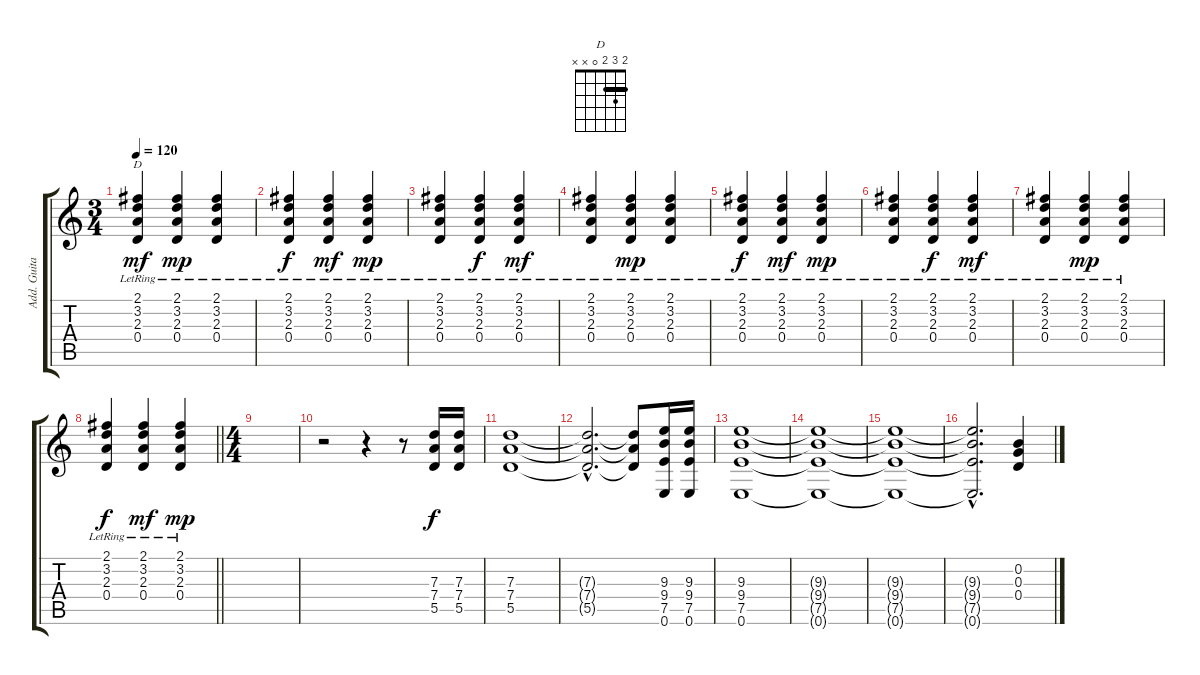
\track ("Add. Guitar 1" "Add. Guita") {instrument distortionguitar}
\staff {score tabs}
\tuning (E4 B3 G3 D3 A2 E2) {hide}
\chord ("D" 2 3 2 0 x x) {barre 2}
\ts (3 4)
\tempo 120
\clef g2
\ks c
(2.1{lr} 3.2{lr} 2.3{lr} 0.4{lr}).4{ch "D" dy mf} (2.1{lr} 3.2{lr} 2.3{lr} 0.4{lr}).4{dy mp} (2.1{lr} 3.2{lr} 2.3{lr} 0.4{lr}).4 |
(2.1{lr} 3.2{lr} 2.3{lr} 0.4{lr}).4{dy f} (2.1{lr} 3.2{lr} 2.3{lr} 0.4{lr}).4{dy mf} (2.1{lr} 3.2{lr} 2.3{lr} 0.4{lr}).4{dy mp} |
(2.1{lr} 3.2{lr} 2.3{lr} 0.4{lr}).4 (2.1{lr} 3.2{lr} 2.3{lr} 0.4{lr}).4{dy f} (2.1{lr} 3.2{lr} 2.3{lr} 0.4{lr}).4{dy mf} |
(2.1{lr} 3.2{lr} 2.3{lr} 0.4{lr}).4 (2.1{lr} 3.2{lr} 2.3{lr} 0.4{lr}).4{dy mp} (2.1{lr} 3.2{lr} 2.3{lr} 0.4{lr}).4 |
(2.1{lr} 3.2{lr} 2.3{lr} 0.4{lr}).4{dy f} (2.1{lr} 3.2{lr} 2.3{lr} 0.4{lr}).4{dy mf} (2.1{lr} 3.2{lr} 2.3{lr} 0.4{lr}).4{dy mp} |
(2.1{lr} 3.2{lr} 2.3{lr} 0.4{lr}).4 (2.1{lr} 3.2{lr} 2.3{lr} 0.4{lr}).4{dy f} (2.1{lr} 3.2{lr} 2.3{lr} 0.4{lr}).4{dy mf} |
(2.1{lr} 3.2{lr} 2.3{lr} 0.4{lr}).4 (2.1{lr} 3.2{lr} 2.3{lr} 0.4{lr}).4{dy mp} (2.1{lr} 3.2{lr} 2.3{lr} 0.4{lr}).4 |
\barLineRight lightlight
(2.1{lr} 3.2{lr} 2.3{lr} 0.4{lr}).4{dy f} (2.1{lr} 3.2{lr} 2.3{lr} 0.4{lr}).4{dy mf} (2.1{lr} 3.2{lr} 2.3{lr} 0.4{lr}).4{dy mp} |
\ts (4 4)
|
r.2 r.4 r.8 (7.3 7.4 5.5).16{dy f} (7.3 7.4 5.5).16 |
(7.3 7.4 5.5).1 |
(7.3{hac t} 7.4{hac t} 5.5{hac t}).2{d} (7.3{t} 7.4{t} 5.5{t}).8 (9.3 9.4 7.5 0.6).16 (9.3 9.4 7.5 0.6).16 |
(9.3 9.4 7.5 0.6).1 |
(9.3{t} 9.4{t} 7.5{t} 0.6{t}).1 |
(9.3{t} 9.4{t} 7.5{t} 0.6{t}).1 |
(9.3{hac t} 9.4{hac t} 7.5{hac t} 0.6{hac t}).2{d} (0.2 0.3 0.4).4
